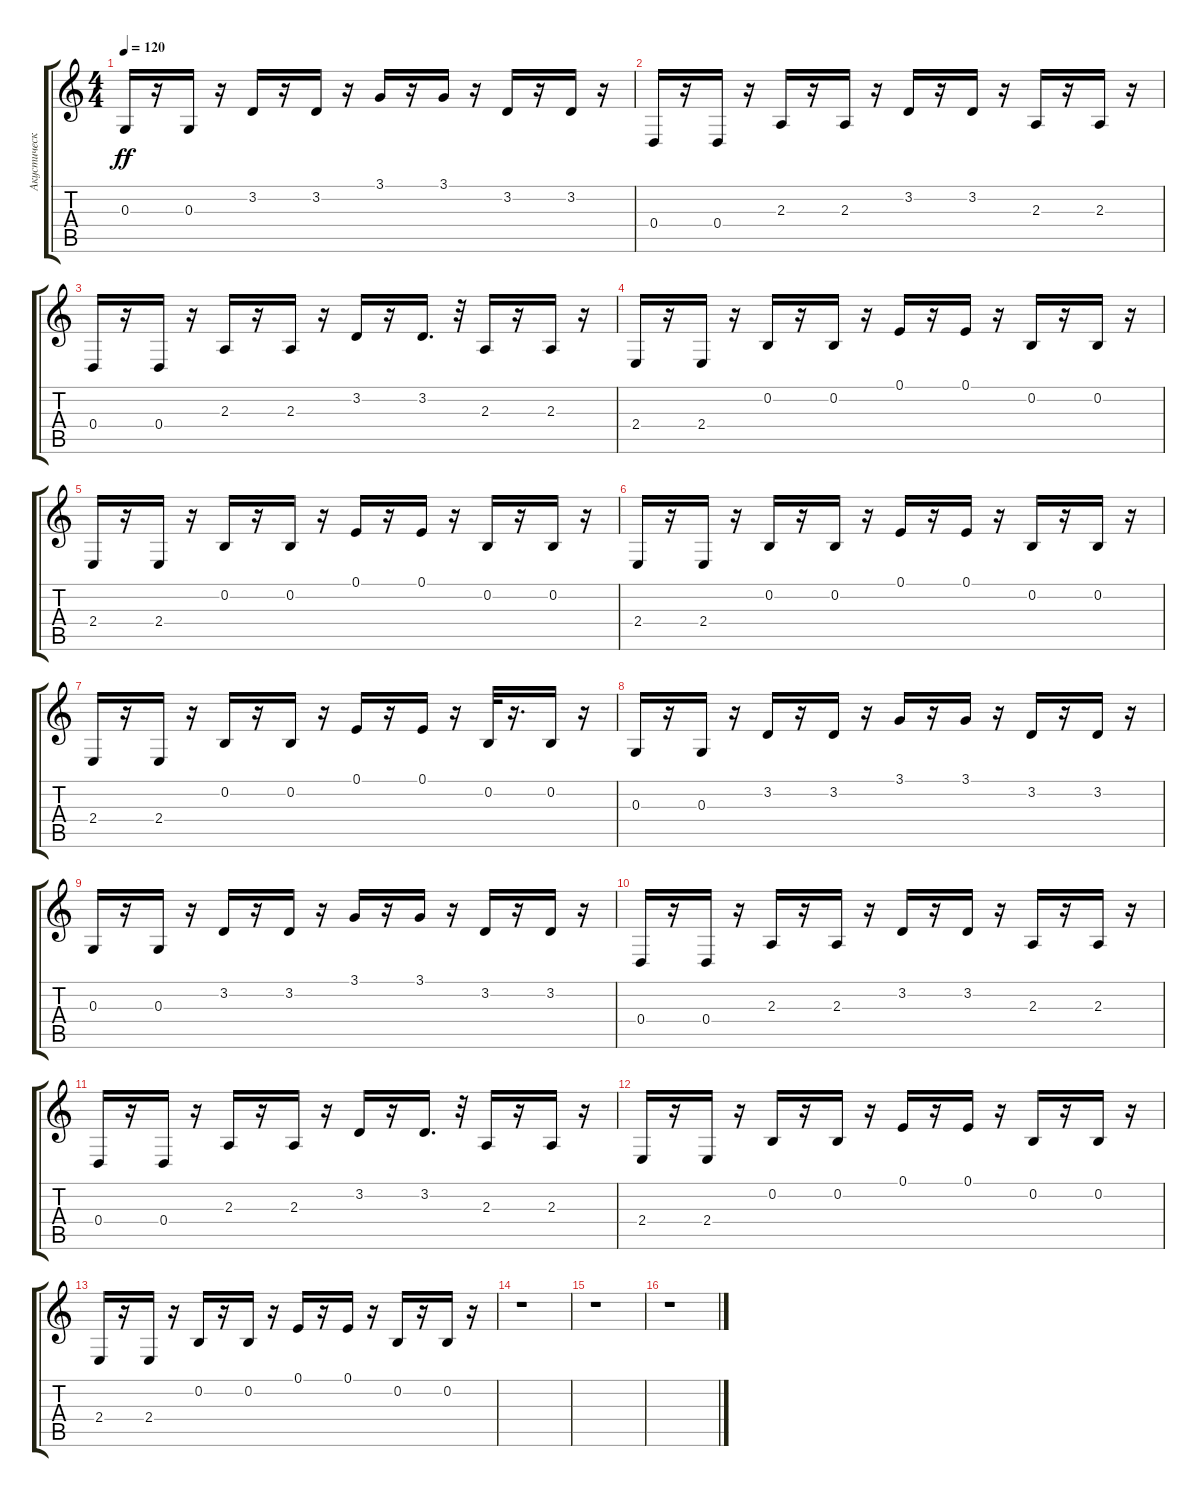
\track ("Акустический Гранд Роял" "Акустическ") {instrument acousticgrandpiano}
\staff {score tabs}
\tuning (E4 B3 G3 D3 A2 E2) {hide}
\ts (4 4)
\tempo 120
\clef g2
\ks c
0.3.16{dy ff} r.16 0.3.16 r.16 3.2.16 r.16 3.2.16 r.16 3.1.16 r.16 3.1.16 r.16 3.2.16 r.16 3.2.16 r.16 |
0.4.16 r.16 0.4.16 r.16 2.3.16 r.16 2.3.16 r.16 3.2.16 r.16 3.2.16 r.16 2.3.16 r.16 2.3.16 r.16 |
0.4.16 r.16 0.4.16 r.16 2.3.16 r.16 2.3.16 r.16 3.2.16 r.16 3.2.16{d} r.32 2.3.16 r.16 2.3.16 r.16 |
2.4.16 r.16 2.4.16 r.16 0.2.16 r.16 0.2.16 r.16 0.1.16 r.16 0.1.16 r.16 0.2.16 r.16 0.2.16 r.16 |
2.4.16 r.16 2.4.16 r.16 0.2.16 r.16 0.2.16 r.16 0.1.16 r.16 0.1.16 r.16 0.2.16 r.16 0.2.16 r.16 |
2.4.16 r.16 2.4.16 r.16 0.2.16 r.16 0.2.16 r.16 0.1.16 r.16 0.1.16 r.16 0.2.16 r.16 0.2.16 r.16 |
2.4.16 r.16 2.4.16 r.16 0.2.16 r.16 0.2.16 r.16 0.1.16 r.16 0.1.16 r.16 0.2.32 r.16{d} 0.2.16 r.16 |
0.3.16 r.16 0.3.16 r.16 3.2.16 r.16 3.2.16 r.16 3.1.16 r.16 3.1.16 r.16 3.2.16 r.16 3.2.16 r.16 |
0.3.16 r.16 0.3.16 r.16 3.2.16 r.16 3.2.16 r.16 3.1.16 r.16 3.1.16 r.16 3.2.16 r.16 3.2.16 r.16 |
0.4.16 r.16 0.4.16 r.16 2.3.16 r.16 2.3.16 r.16 3.2.16 r.16 3.2.16 r.16 2.3.16 r.16 2.3.16 r.16 |
0.4.16 r.16 0.4.16 r.16 2.3.16 r.16 2.3.16 r.16 3.2.16 r.16 3.2.16{d} r.32 2.3.16 r.16 2.3.16 r.16 |
2.4.16 r.16 2.4.16 r.16 0.2.16 r.16 0.2.16 r.16 0.1.16 r.16 0.1.16 r.16 0.2.16 r.16 0.2.16 r.16 |
2.4.16 r.16 2.4.16 r.16 0.2.16 r.16 0.2.16 r.16 0.1.16 r.16 0.1.16 r.16 0.2.16 r.16 0.2.16 r.16 |
r.1 |
r.1 |
r.1
